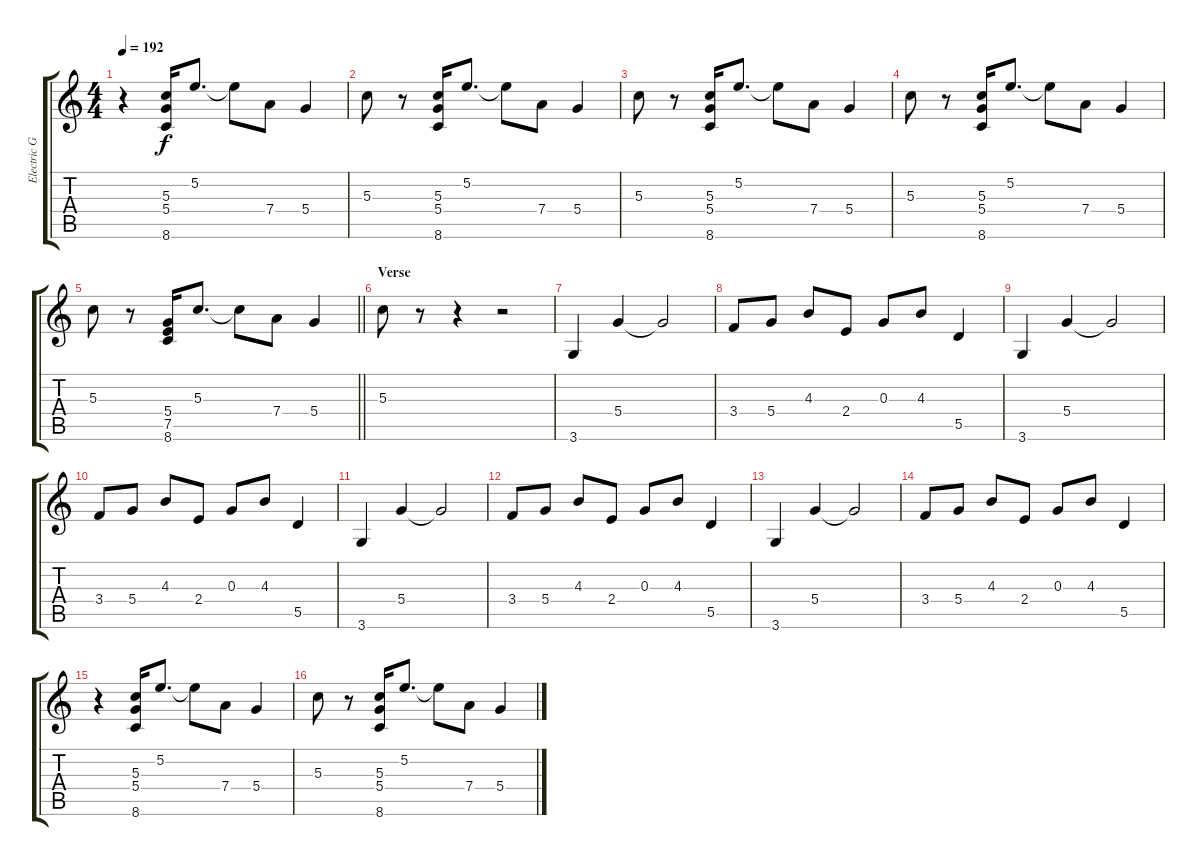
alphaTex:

\track ("Electric Guitar (Clean) " "Electric G") {instrument electricguitarclean}
\staff {score tabs}
\tuning (E4 B3 G3 D3 A2 E2) {hide}
\ts (4 4)
\tempo 192
\clef g2
\ks c
r.4{dy f} (5.3 5.4 8.6).16 5.2.8{d} 5.2{t}.8 7.4.8 5.4.4 |
5.3.8 r.8 (5.3 5.4 8.6).16 5.2.8{d} 5.2{t}.8 7.4.8 5.4.4 |
5.3.8 r.8 (5.3 5.4 8.6).16 5.2.8{d} 5.2{t}.8 7.4.8 5.4.4 |
5.3.8 r.8 (5.3 5.4 8.6).16 5.2.8{d} 5.2{t}.8 7.4.8 5.4.4 |
\barLineRight lightlight
5.3.8 r.8 (5.4 7.5 8.6).16 5.3.8{d} 5.3{t}.8 7.4.8 5.4.4 |
\section ("" "Verse")
5.3.8 r.8 r.4 r.2 |
3.6.4 5.4.4 5.4{t}.2 |
3.4.8 5.4.8 4.3.8 2.4.8 0.3.8 4.3.8 5.5.4 |
3.6.4 5.4.4 5.4{t}.2 |
3.4.8 5.4.8 4.3.8 2.4.8 0.3.8 4.3.8 5.5.4 |
3.6.4 5.4.4 5.4{t}.2 |
3.4.8 5.4.8 4.3.8 2.4.8 0.3.8 4.3.8 5.5.4 |
3.6.4 5.4.4 5.4{t}.2 |
3.4.8 5.4.8 4.3.8 2.4.8 0.3.8 4.3.8 5.5.4 |
r.4 (5.3 5.4 8.6).16 5.2.8{d} 5.2{t}.8 7.4.8 5.4.4 |
5.3.8 r.8 (5.3 5.4 8.6).16 5.2.8{d} 5.2{t}.8 7.4.8 5.4.4
